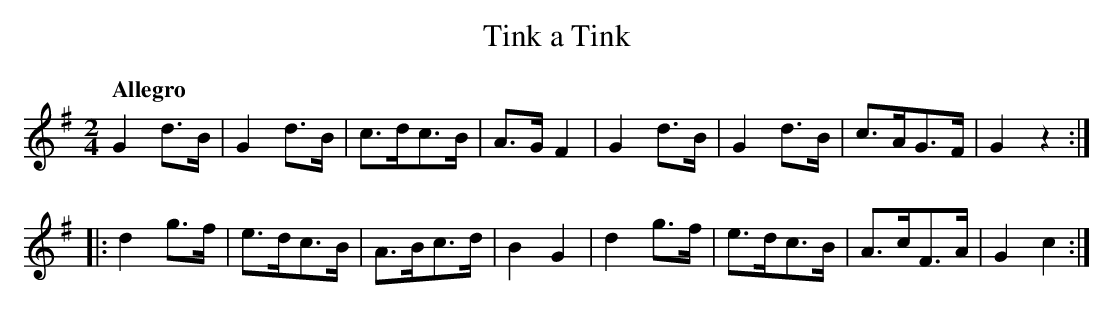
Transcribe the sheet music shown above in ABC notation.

X:1
T:Tink a Tink
M:2/4
L:1/8
Q:"Allegro"
K:G
G2 d>B|G2 d>B|c>dc>B|A>G F2|G2 d>B|G2 d>B|c>AG>F|G2 z2:|
|:d2 g>f|e>dc>B|A>Bc>d|B2G2|d2 g>f|e>dc>B|A>cF>A|G2c2:|]
